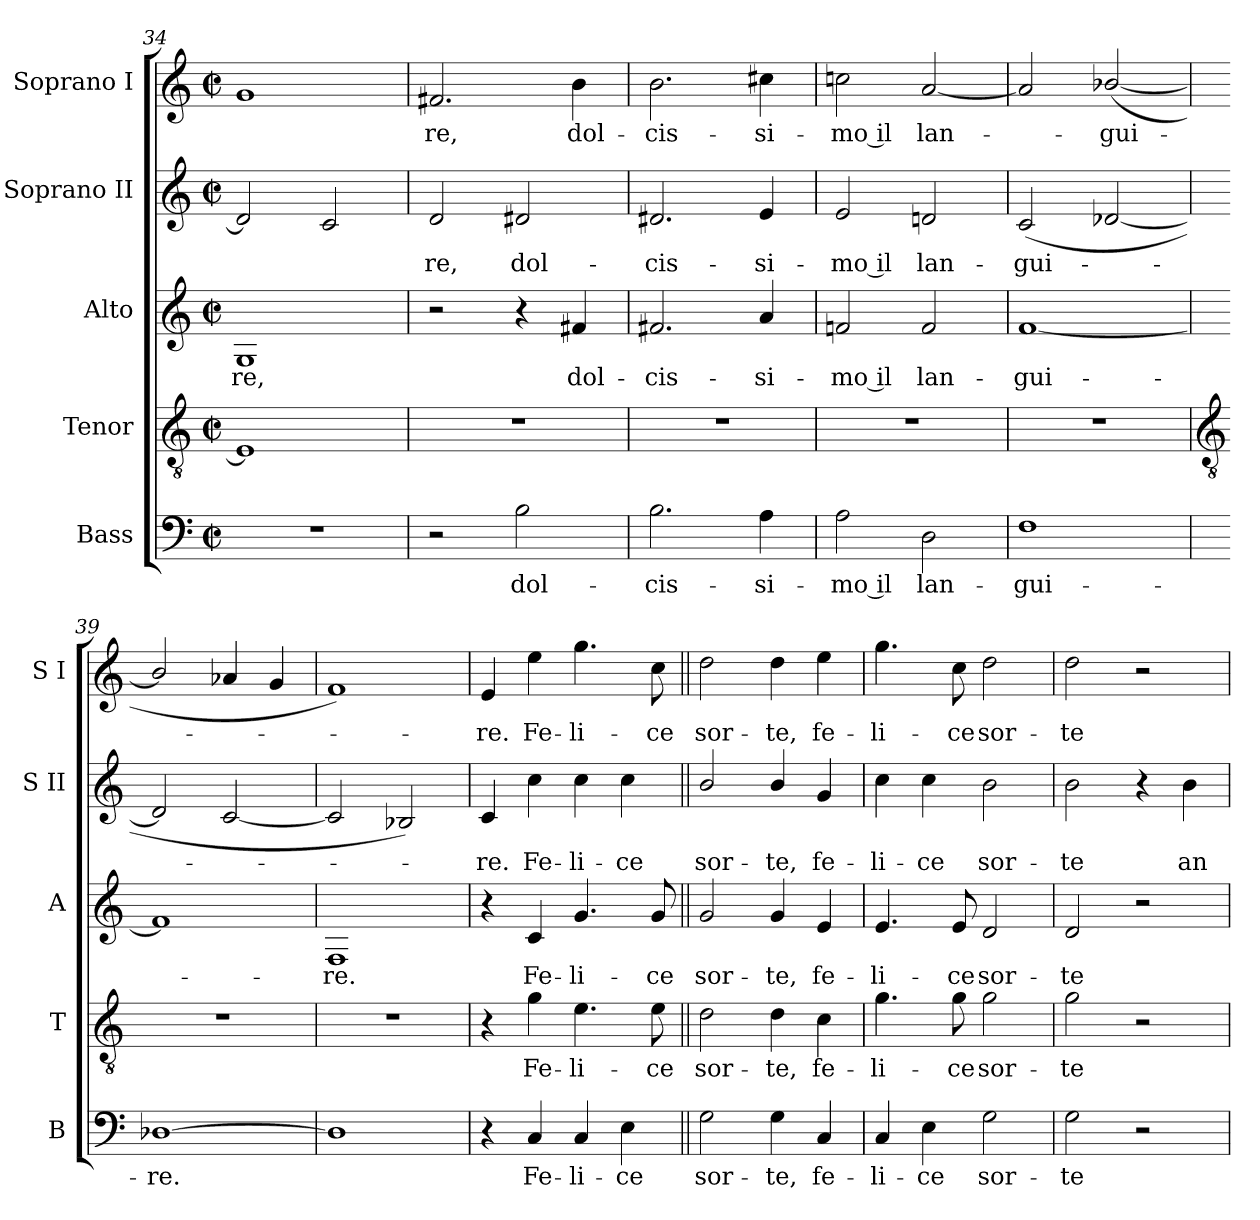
**kern	**text	**kern	**text	**kern	**text	**kern	**text	**kern	**text
*part5	*part5	*part4	*part4	*part3	*part3	*part2	*part2	*part1	*part1
*staff5	*staff5	*staff4	*staff4	*staff3	*staff3	*staff2	*staff2	*staff1	*staff1
*I"Bass	*	*I"Tenor	*	*I"Alto	*	*I"Soprano II	*	*I"Soprano I	*
*I'B	*	*I'T	*	*I'A	*	*I'S II	*	*I'S I	*
*clefF4	*	*clefGv2	*	*clefG2	*	*clefG2	*	*clefG2	*
*k[]	*	*k[]	*	*k[]	*	*k[]	*	*k[]	*
*C:	*	*C:	*	*C:	*	*C:	*	*C:	*
*M2/2	*	*M2/2	*	*M2/2	*	*M2/2	*	*M2/2	*
*met(c|)	*	*met(c|)	*	*met(c|)	*	*met(c|)	*	*met(c|)	*
=34	=34	=34	=34	=34	=34	=34	=34	=34	=34
!	!	!	!	!	!LO:LY:b	!	!	!	!
1r	.	1E-]	.	1G	re,	2d]	.	1g	.
.	.	.	.	.	.	2c	.	.	.
=35	=35	=35	=35	=35	=35	=35	=35	=35	=35
!	!	!	!	!	!	!	!LO:LY:b	!	!LO:LY:b
2r	.	1r	.	2r	.	2d	re,	2.f#X	re,
!	!LO:LY:b	!	!	!	!	!	!LO:LY:b	!	!
2B	dol-	.	.	4r	.	2d#X	dol-	.	.
!	!	!	!	!	!LO:LY:b	!	!	!	!LO:LY:b
.	.	.	.	4f#X	dol-	.	.	4b	dol-
=36	=36	=36	=36	=36	=36	=36	=36	=36	=36
!	!LO:LY:b	!	!	!	!LO:LY:b	!	!LO:LY:b	!	!LO:LY:b
2.B	-cis-	1r	.	2.f#X	-cis-	2.d#X	-cis-	2.b	-cis-
!	!LO:LY:b	!	!	!	!LO:LY:b	!	!LO:LY:b	!	!LO:LY:b
4A	-si-	.	.	4a	-si-	4e	-si-	4cc#X	-si-
=37	=37	=37	=37	=37	=37	=37	=37	=37	=37
!	!LO:LY:b	!	!	!	!LO:LY:b	!	!LO:LY:b	!	!LO:LY:b
2A	-mo il	1r	.	2fn	-mo il	2e	-mo il	2ccn	-mo il
!	!LO:LY:b	!	!	!	!LO:LY:b	!	!LO:LY:b	!	!LO:LY:b
2D	lan-	.	.	2f	lan-	2dn	lan-	[2a	lan-
=38	=38	=38	=38	=38	=38	=38	=38	=38	=38
!	!LO:LY:b	!	!	!	!LO:LY:b	!	!LO:LY:b	!	!
1F	-gui-	1r	.	[1f	-gui-	(<2c	-gui-	2a]	.
!	!	!	!	!	!	!	!	!	!LO:LY:b
.	.	.	.	.	.	[2d-X	.	(<[2b-X/	gui-
!!LO:LB:g=z
=39	=39	=39	=39	=39	=39	=39	=39	=39	=39
*	*	*clefGv2	*	*	*	*	*	*	*
!	!LO:LY:b	!	!	!	!	!	!	!	!
[1D-X	-re.	1r	.	1f]	.	2d-]	.	2b-/]	.
.	.	.	.	.	.	[2c	.	4a-X	.
.	.	.	.	.	.	.	.	4g	.
=40	=40	=40	=40	=40	=40	=40	=40	=40	=40
!	!	!	!	!	!LO:LY:b	!	!	!	!
1D-]	.	1r	.	1F	re.	2c]	.	1f)	.
.	.	.	.	.	.	2B-X)	.	.	.
=41	=41	=41	=41	=41	=41	=41	=41	=41	=41
!	!	!	!	!	!	!	!LO:LY:b	!	!LO:LY:b
4r	.	4r	.	4r	.	4c	re.	4e	re.
!	!LO:LY:b	!	!LO:LY:b	!	!LO:LY:b	!	!LO:LY:b	!	!LO:LY:b
4C	Fe-	4g	Fe-	4c	Fe-	4cc	Fe-	4ee	Fe-
!	!LO:LY:b	!	!LO:LY:b	!	!LO:LY:b	!	!LO:LY:b	!	!LO:LY:b
4C	-li-	4.e	-li-	4.g	-li-	4cc	-li-	4.gg	-li-
!	!LO:LY:b	!	!	!	!	!	!LO:LY:b	!	!
4E	-ce	.	.	.	.	4cc	-ce	.	.
!	!	!	!LO:LY:b	!	!LO:LY:b	!	!	!	!LO:LY:b
.	.	8e	-ce	8g	-ce	.	.	8cc	-ce
=42||	=42||	=42||	=42||	=42||	=42||	=42||	=42||	=42||	=42||
!	!LO:LY:b	!	!LO:LY:b	!	!LO:LY:b	!	!LO:LY:b	!	!LO:LY:b
2G	sor-	2d	sor-	2g	sor-	2b/	sor-	2dd	sor-
!	!LO:LY:b	!	!LO:LY:b	!	!LO:LY:b	!	!LO:LY:b	!	!LO:LY:b
4G	-te,	4d	-te,	4g	-te,	4b/	-te,	4dd	-te,
!	!LO:LY:b	!	!LO:LY:b	!	!LO:LY:b	!	!LO:LY:b	!	!LO:LY:b
4C	fe-	4c	fe-	4e	fe-	4g	fe-	4ee	fe-
=43	=43	=43	=43	=43	=43	=43	=43	=43	=43
!	!LO:LY:b	!	!LO:LY:b	!	!LO:LY:b	!	!LO:LY:b	!	!LO:LY:b
4C	-li-	4.g	-li-	4.e	-li-	4cc	-li-	4.gg	-li-
!	!LO:LY:b	!	!	!	!	!	!LO:LY:b	!	!
4E	-ce	.	.	.	.	4cc	-ce	.	.
!	!	!	!LO:LY:b	!	!LO:LY:b	!	!	!	!LO:LY:b
.	.	8g	-ce	8e	-ce	.	.	8cc	-ce
!	!LO:LY:b	!	!LO:LY:b	!	!LO:LY:b	!	!LO:LY:b	!	!LO:LY:b
2G	sor-	2g	sor-	2d	sor-	2b	sor-	2dd	sor-
=44	=44	=44	=44	=44	=44	=44	=44	=44	=44
!	!LO:LY:b	!	!LO:LY:b	!	!LO:LY:b	!	!LO:LY:b	!	!LO:LY:b
2G	-te	2g	-te	2d	-te	2b	-te	2dd	-te
2r	.	2r	.	2r	.	4r	.	2r	.
!	!	!	!	!	!	!	!LO:LY:b	!	!
.	.	.	.	.	.	4b	an-	.	.
=	=	=	=	=	=	=	=	=	=
*-	*-	*-	*-	*-	*-	*-	*-	*-	*-
